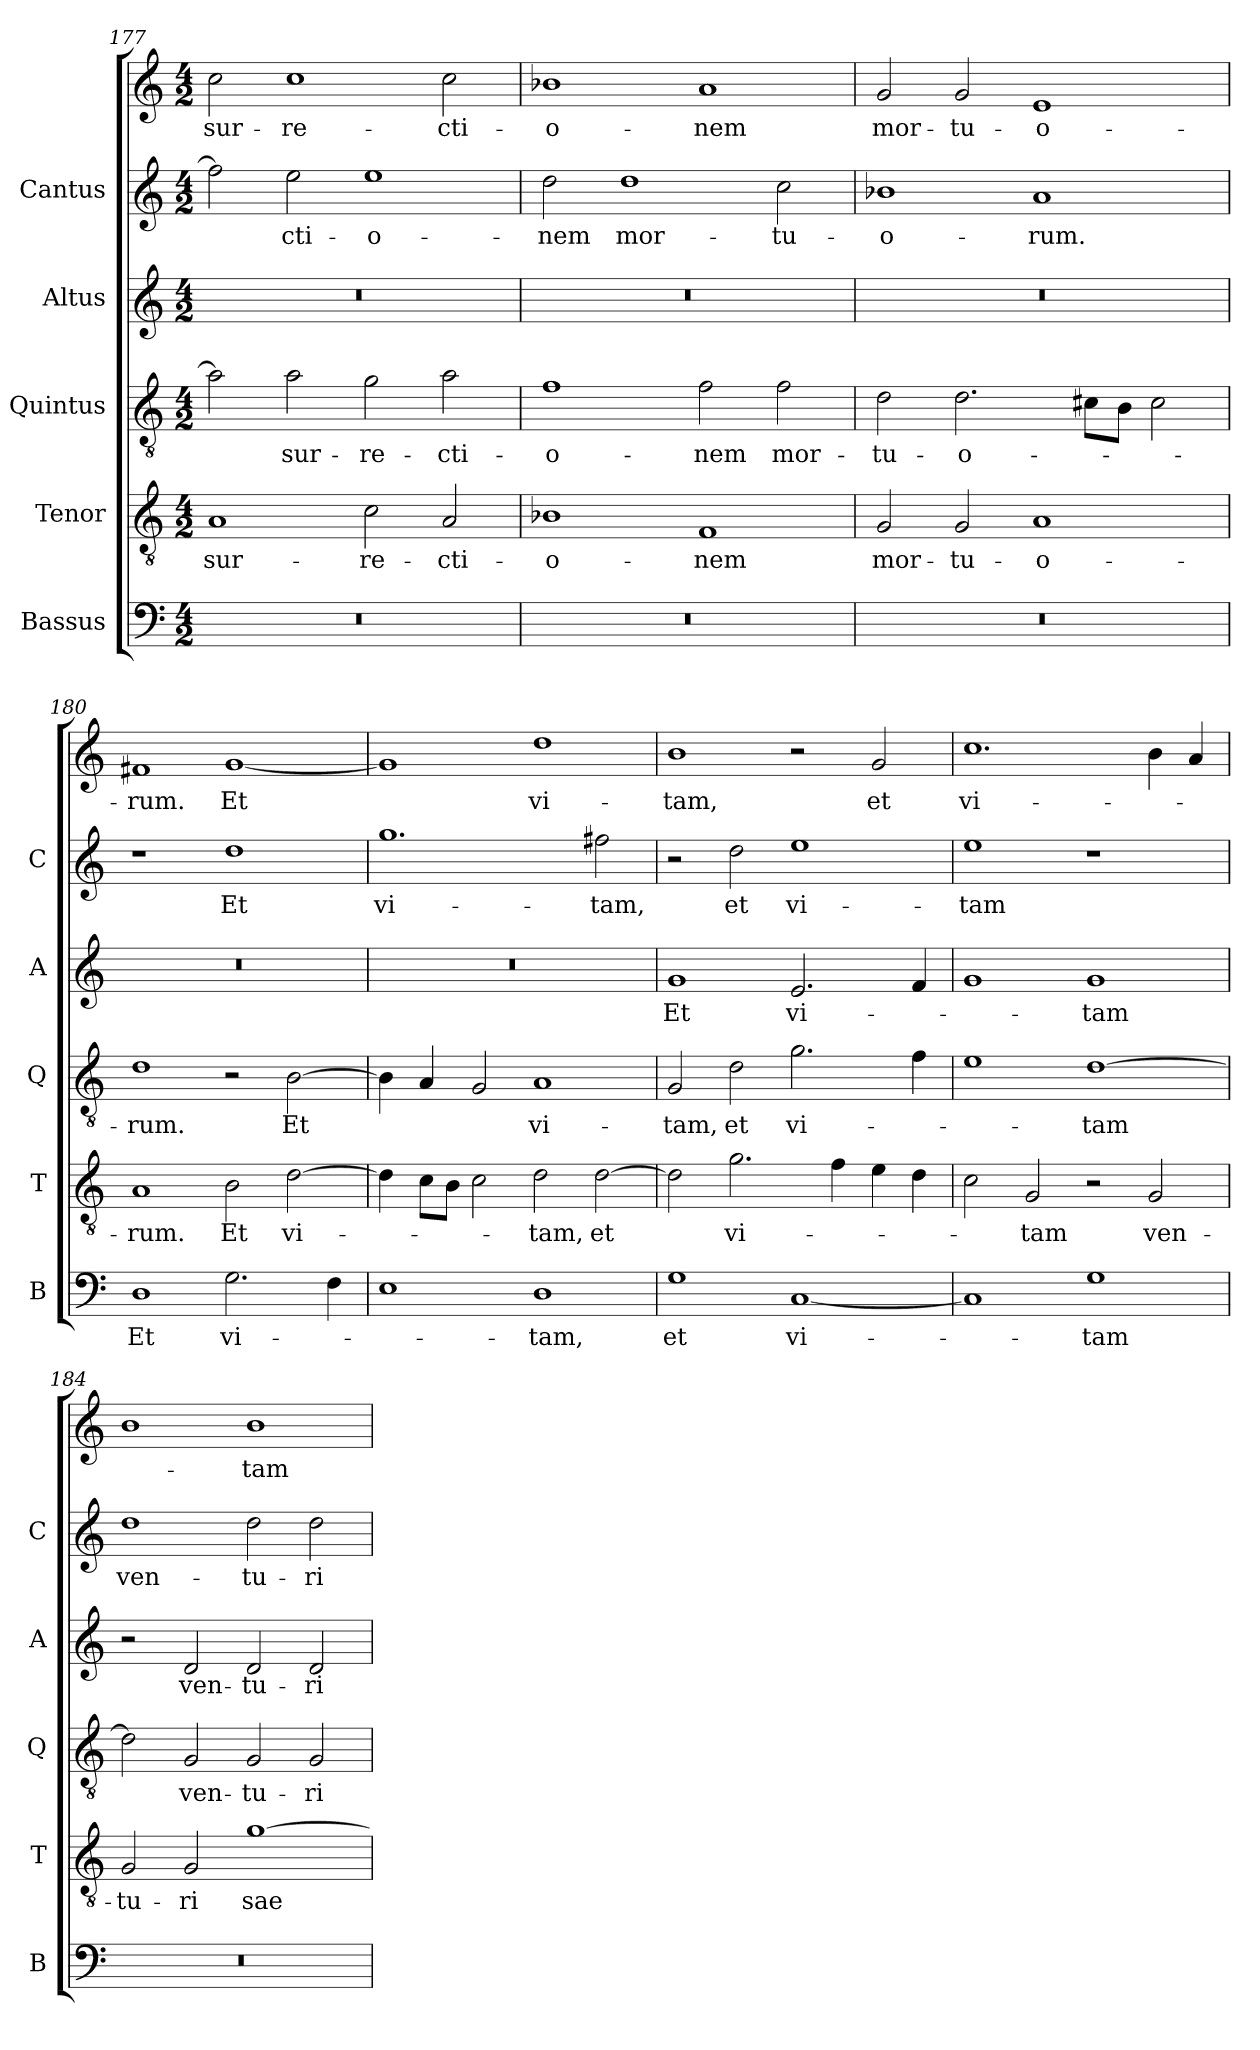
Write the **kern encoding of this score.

**kern	**text	**kern	**text	**kern	**text	**kern	**text	**kern	**text	**kern	**text
*part6	*part6	*part5	*part5	*part4	*part4	*part3	*part3	*part2	*part2	*part1	*part1
*staff6	*staff6	*staff5	*staff5	*staff4	*staff4	*staff3	*staff3	*staff2	*staff2	*staff1	*staff1
*I"Bassus	*	*I"Tenor	*	*I"Quintus	*	*I"Altus	*	*I"Cantus	*	*	*
*I'B	*	*I'T	*	*I'Q	*	*I'A	*	*I'C	*	*	*
*clefF4	*	*clefGv2	*	*clefGv2	*	*clefG2	*	*clefG2	*	*clefG2	*
*	*	*ITrd7c12	*	*ITrd7c12	*	*	*	*	*	*	*
*k[]	*	*k[]	*	*k[]	*	*k[]	*	*k[]	*	*k[]	*
*C:	*	*C:	*	*C:	*	*C:	*	*C:	*	*C:	*
*M4/2	*	*M4/2	*	*M4/2	*	*M4/2	*	*M4/2	*	*M4/2	*
=177	=177	=177	=177	=177	=177	=177	=177	=177	=177	=177	=177
0r	.	1AA/	-sur-	2A\]	.	0r	.	2ff\]	.	2cc\	-sur-
.	.	.	.	2A\	-sur-	.	.	2ee\	-cti-	1cc\	-re-
.	.	2C\	-re-	2G\	-re-	.	.	1ee\	-o-	.	.
.	.	2AA/	-cti-	2A\	-cti-	.	.	.	.	2cc\	-cti-
=178	=178	=178	=178	=178	=178	=178	=178	=178	=178	=178	=178
0r	.	1BB-X\	-o-	1F\	-o-	0r	.	2dd\	-nem	1b-X\	-o-
.	.	.	.	.	.	.	.	1dd\	mor-	.	.
.	.	1FF/	-nem	2F\	-nem	.	.	.	.	1a/	-nem
.	.	.	.	2F\	mor-	.	.	2cc\	-tu-	.	.
=179	=179	=179	=179	=179	=179	=179	=179	=179	=179	=179	=179
0r	.	2GG/	mor-	2D\	-tu-	0r	.	1b-X\	-o-	2g/	mor-
.	.	2GG/	-tu-	2.D\	-o-	.	.	.	.	2g/	-tu-
.	.	1AA/	-o-	.	.	.	.	1a/	-rum.	1e/	-o-
.	.	.	.	8C#\L	.	.	.	.	.	.	.
.	.	.	.	8BB\J	.	.	.	.	.	.	.
.	.	.	.	2C#\	.	.	.	.	.	.	.
=180	=180	=180	=180	=180	=180	=180	=180	=180	=180	=180	=180
1D\	Et	1AA/	-rum.	1D\	-rum.	0r	.	1r	.	1f#X/	-rum.
2.G\	vi-	2BB\	Et	2r	.	.	.	1dd\	Et	[1g/	Et
.	.	[2D\	vi-	[2BB\	Et	.	.	.	.	.	.
4F\	.	.	.	.	.	.	.	.	.	.	.
=181	=181	=181	=181	=181	=181	=181	=181	=181	=181	=181	=181
1E\	.	4D\]	.	4BB\]	.	0r	.	1.gg\	vi-	1g/]	.
.	.	8C\L	.	4AA/	.	.	.	.	.	.	.
.	.	8BB\J	.	.	.	.	.	.	.	.	.
.	.	2C\	.	2GG/	.	.	.	.	.	.	.
1D\	-tam,	2D\	-tam,	1AA/	vi-	.	.	.	.	1dd\	vi-
.	.	[2D\	et	.	.	.	.	2ff#X\	-tam,	.	.
=182	=182	=182	=182	=182	=182	=182	=182	=182	=182	=182	=182
1G\	et	2D\]	.	2GG/	-tam,	1g/	Et	2r	.	1b\	-tam,
.	.	2.G\	vi-	2D\	et	.	.	2dd\	et	.	.
[1C/	vi-	.	.	2.G\	vi-	2.e/	vi-	1ee\	vi-	2r	.
.	.	4F\	.	.	.	.	.	.	.	.	.
.	.	4E\	.	.	.	.	.	.	.	2g/	et
.	.	4D\	.	4F\	.	4f/	.	.	.	.	.
=183	=183	=183	=183	=183	=183	=183	=183	=183	=183	=183	=183
1C/]	.	2C\	.	1E\	.	1g/	.	1ee\	-tam	1.cc\	vi-
.	.	2GG/	-tam	.	.	.	.	.	.	.	.
1G\	-tam	2r	.	[1D\	-tam	1g/	-tam	1r	.	.	.
.	.	2GG/	ven-	.	.	.	.	.	.	4b\	.
.	.	.	.	.	.	.	.	.	.	4a/	.
=184	=184	=184	=184	=184	=184	=184	=184	=184	=184	=184	=184
0r	.	2GG/	-tu-	2D\]	.	2r	.	1dd\	ven-	1b\	.
.	.	2GG/	-ri	2GG/	ven-	2d/	ven-	.	.	.	.
.	.	[1G\	sae-	2GG/	-tu-	2d/	-tu-	2dd\	-tu-	1b\	-tam
.	.	.	.	2GG/	-ri	2d/	-ri	2dd\	-ri	.	.
=	=	=	=	=	=	=	=	=	=	=	=
*-	*-	*-	*-	*-	*-	*-	*-	*-	*-	*-	*-
